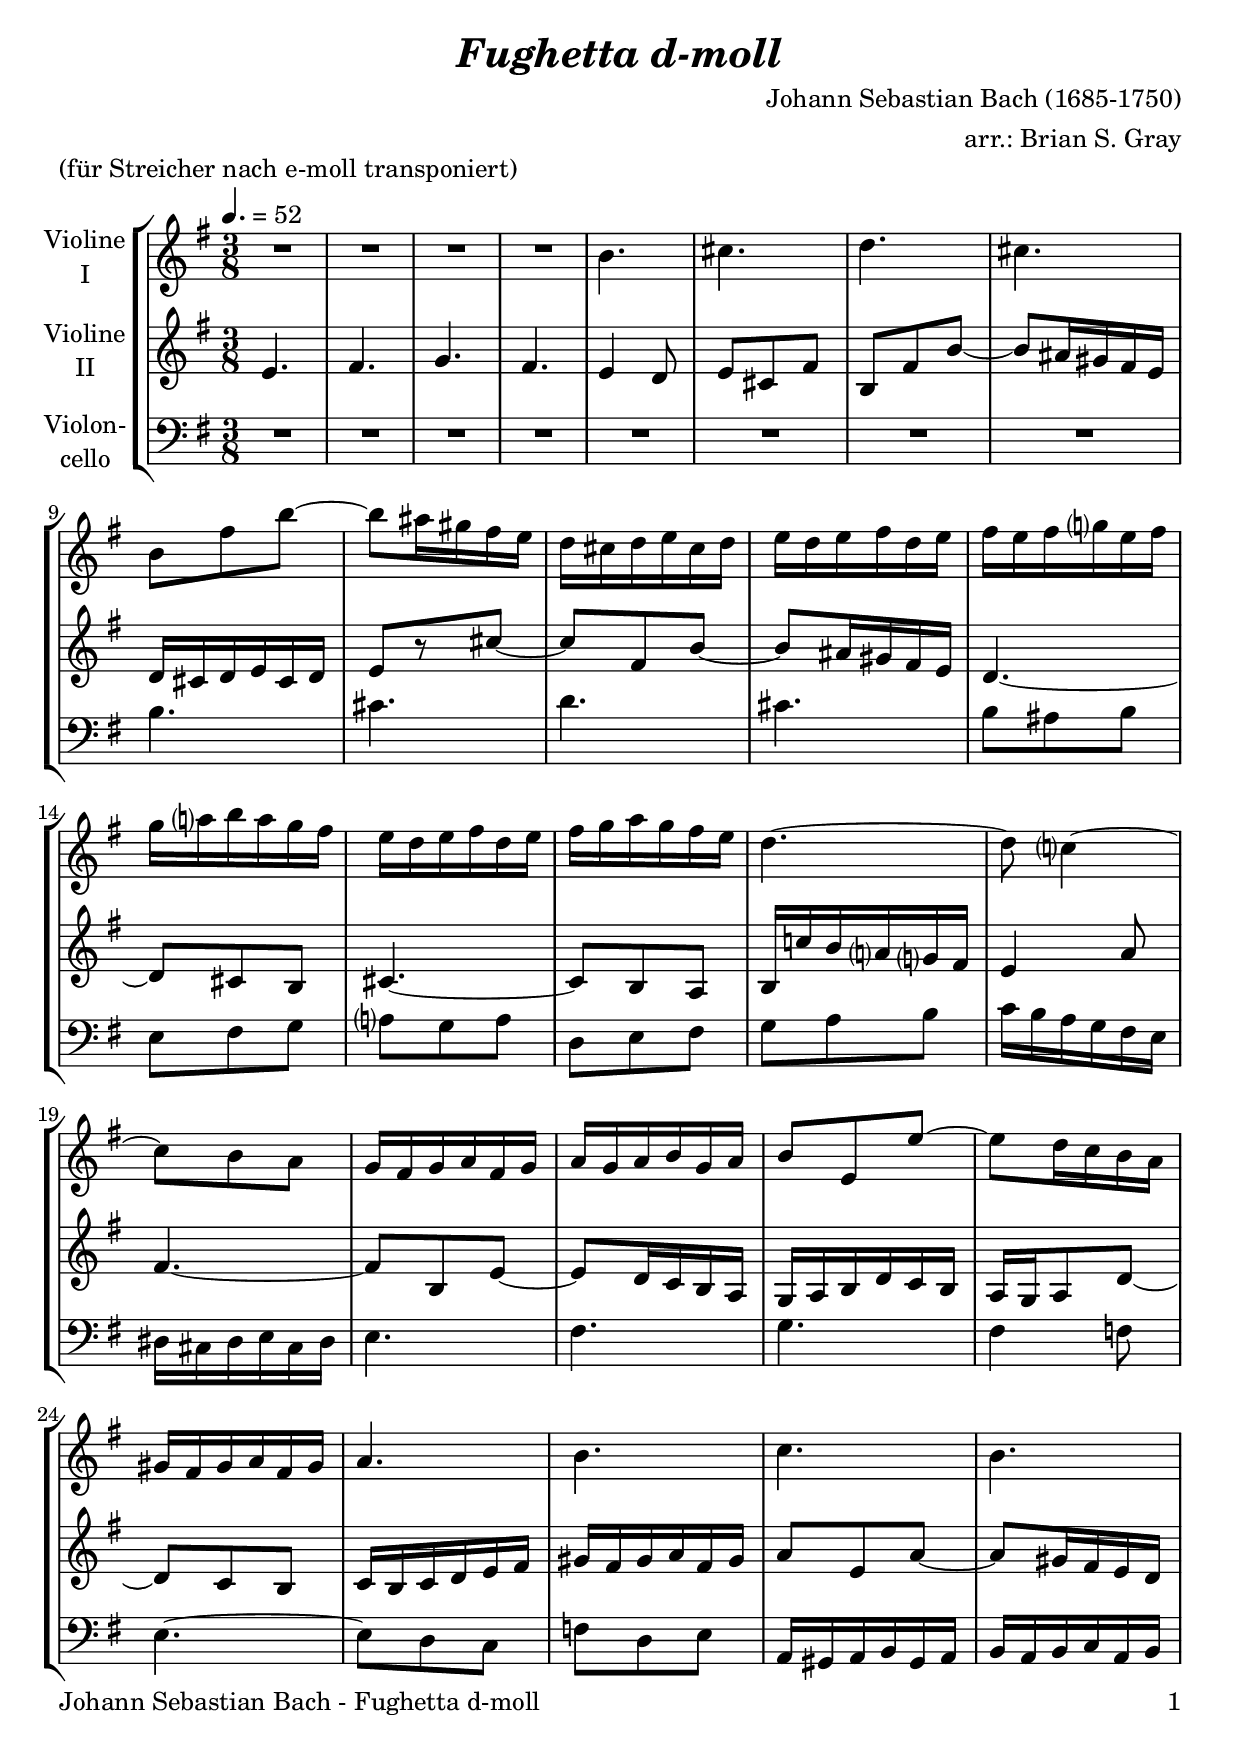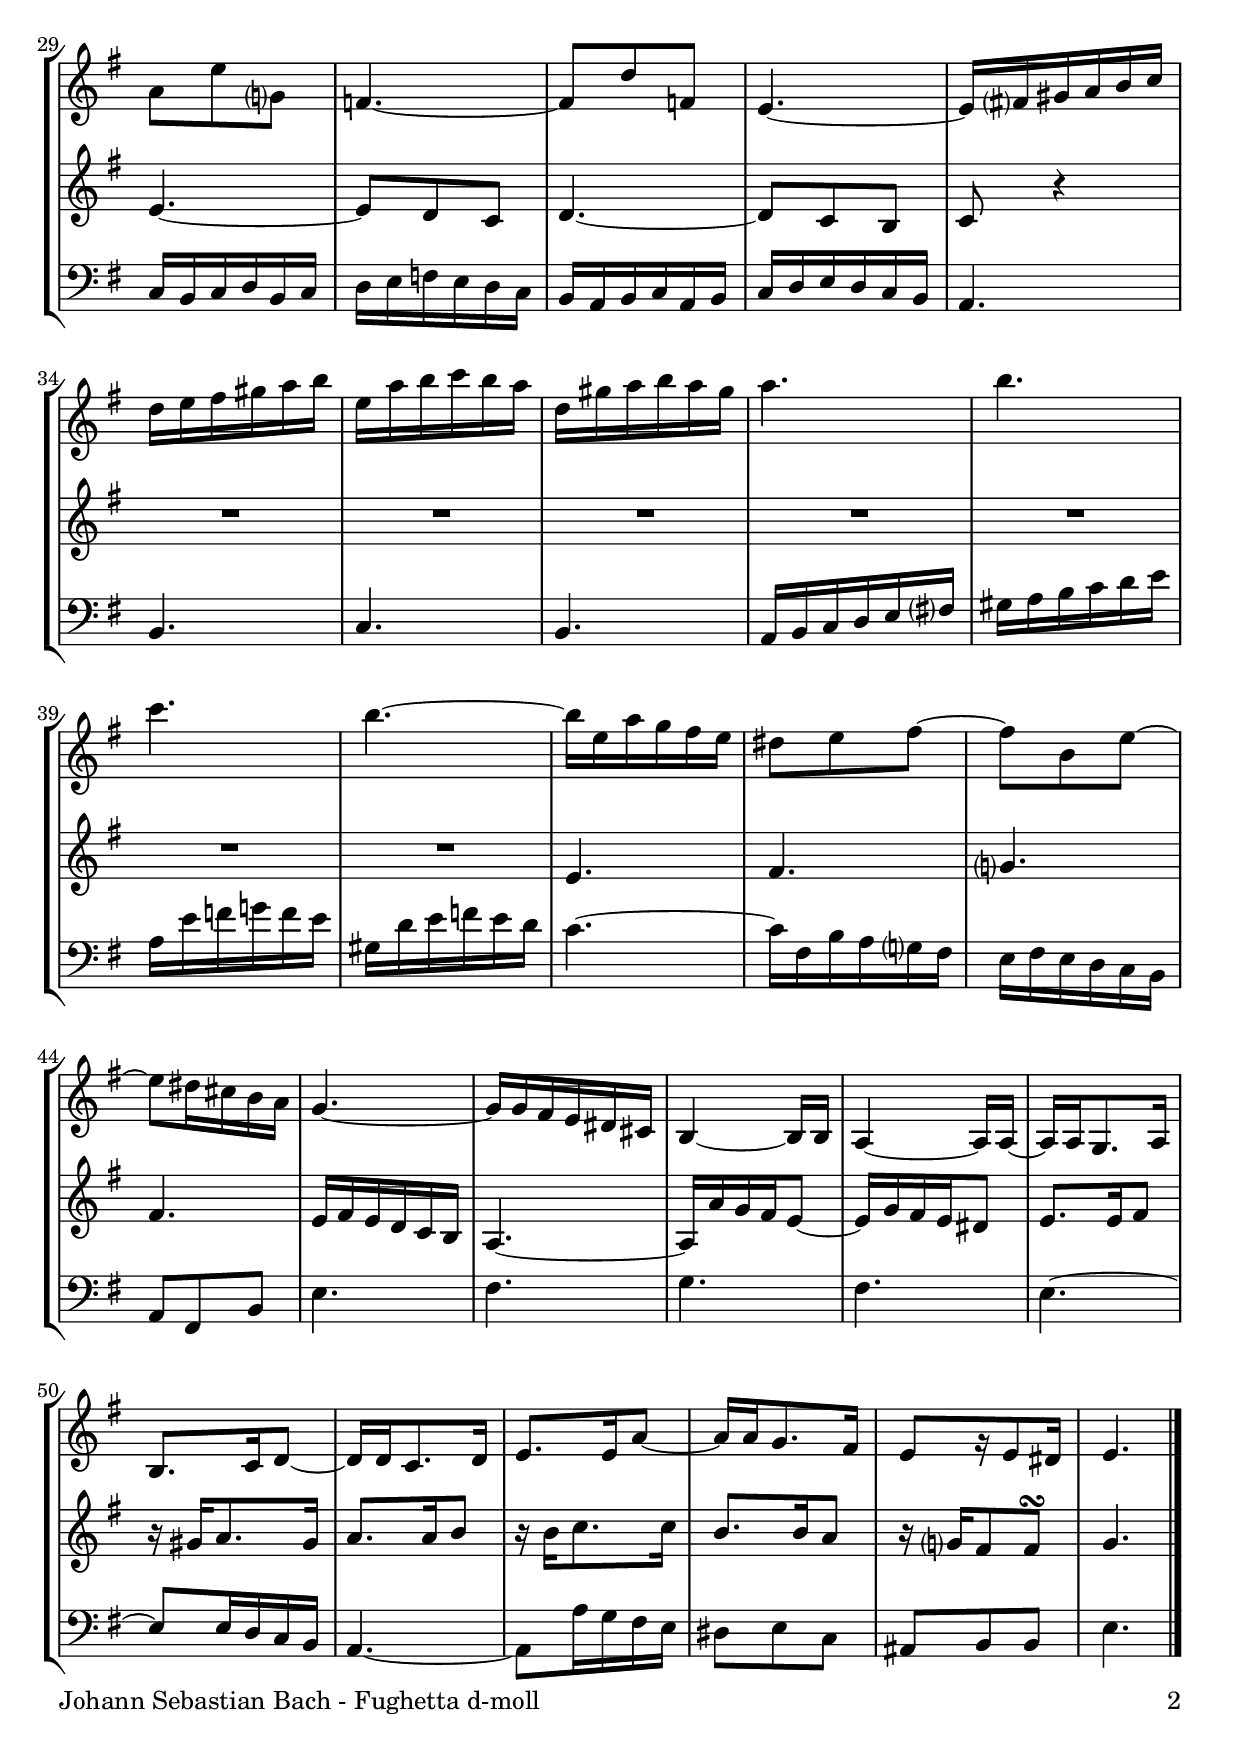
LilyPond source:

\version "2.24.1"
\include "deutsch.ly"

#(set-global-staff-size 22)

\header {
  title     = \markup \bold \italic "Fughetta d-moll"
  composer  = "Johann Sebastian Bach (1685-1750)"
  arranger  = "arr.: Brian S. Gray"
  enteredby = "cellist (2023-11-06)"
  piece     = "(für Streicher nach e-moll transponiert)"
}

voiceconsts = {
 \key d \minor
 \time 3/8
 \clef "treble"
% \numericTimeSignature
 \compressEmptyMeasures
  % Set default beaming for all staves
% \set Timing.beamExceptions = #'()
% \set Timing.baseMoment     = #(ly:make-moment 1 4)
% \set Timing.beatStructure  = #'(1 1 1)
 \tempo 4.=52
}

mivl = "violin"
miba = "cello"

va = \relative c'' {
  \voiceconsts

  R4.*4
  a4.
  h
  c
  h
  a8 e' a~

  a gis16 fis e d
  c h c d h c
  d c d e c d
  e d e f? d e
  f g? a g f e
  d c d e c d

  e f g f e d
  c4.~
  c8 b?4~
  b8 a g
  f16 e f g e f
  g f g a f g

  a8 d, d'~
  d c16 b a g
  fis e fis g e fis
  g4.
  a
  b

  a
  g8 d' f,?
  es4.~
  es8 c' es,
  d4.~
  d16 e? fis g a b

  c d e fis g a
  d, g a b a g
  c, fis g a g fis
  g4.
  a
  b

  a~
  a16 d, g f e d
  cis8 d e~
  e a, d~
  d cis16 h a g
  f4.~

  f16 f e d cis h
  a4~ a16 a
  g4~ g16 g~
  g g f8. g16
  a8. b16 c8~
  c16 c b8. c16

  d8. d16 g8~
  g16 g f8. e16
  d8[ r16 d8 cis16]
  d4. \bar "|."
}

vb = \relative c' {
  \voiceconsts

  d4.
  e
  f
  e
  d4 c8
  d h e
  a, e' a~
  a gis16 fis e d
  c h c d h c

  d8[ r h']~
  h e, a~
  a gis16 fis e d
  c4.~
  c8 h a
  h4.~

  h8 a g
  a16 b'! a g? f? e
  d4 g8
  e4.~
  e8 a, d~
  d c16 b a g

  f g a c b a
  g f g8 c~
  c b a
  b16 a b c d e
  fis e fis g e fis
  g8 d g~

  g fis16 e d c
  d4.~
  d8 c b
  c4.~
  c8 b a
  b r4

  R4.*7
  d4.
  e
  f?
  e
  d16 e d c b a

  g4.~
  g16 g' f e d8~
  d16 f e d cis8
  d8. d16 e8
  r16 fis g8. fis16
  g8. g16 a8

  r16 a b8. b16
  a8. a16 g8
  r16 f? e8 e\turn
  f4. \bar "|."
}

vc = \relative c' {
  \voiceconsts
  \clef "bass"

  R4.*8
  a4.
  h
  c
  h
  a8 gis a
  d, e f
  g? f g

  c, d e
  f g a
  b16 a g f e d
  cis h cis d h cis
  d4.
  e

  f
  e4 es8
  d4.~
  d8 c b
  es c d
  g,16 fis g a fis g

  a g a b g a
  b a b c a b
  c d es d c b
  a g a b g a
  b c d c b a
  g4.

  a
  b
  a
  g16 a b c d e?
  fis g a b c d
  g, d' es f! es d

  fis, c' d es d c
  b4.~
  b16 e, a g f? e
  d e d c b a
  g8 e a
  d4.

  e
  f
  e
  d~
  d8 d16 c b a
  g4.~

  g8 g'16 f e d
  cis8 d b
  gis a a
  d4. \bar "|."
}


music = \new StaffGroup <<
      \new Staff {
        \set Staff.midiInstrument = \mivl
        \set Staff.instrumentName = \markup \center-column { "Violine" "I" }
        \transpose d e { \va }
      }
      
      \new Staff {
        \set Staff.midiInstrument = \mivl
        \set Staff.instrumentName = \markup \center-column { "Violine" "II" }
        \transpose d e { \vb }
      }
      
      \new Staff {
        \set Staff.midiInstrument = \miba
        \set Staff.instrumentName = \markup \center-column { "Violon-" "cello" }
        \transpose d e { \vc }
      }
>>

\book {
  \paper {
    print-page-number = ##t
    print-first-page-number = ##t
    ragged-last-bottom = ##f
    oddHeaderMarkup = \markup \null
    evenHeaderMarkup = \markup \null
    oddFooterMarkup = \markup {
      \fill-line {
        \if \should-print-page-number
        "Johann Sebastian Bach - Fughetta d-moll" \fromproperty #'page:page-number-string
      }
    }
    evenFooterMarkup = \oddFooterMarkup
  } \score {
    \music
    \layout {}
  }

  \score {
    \unfoldRepeats \music

    \midi {
      \context {
        \Score
      }
    }
  }
}